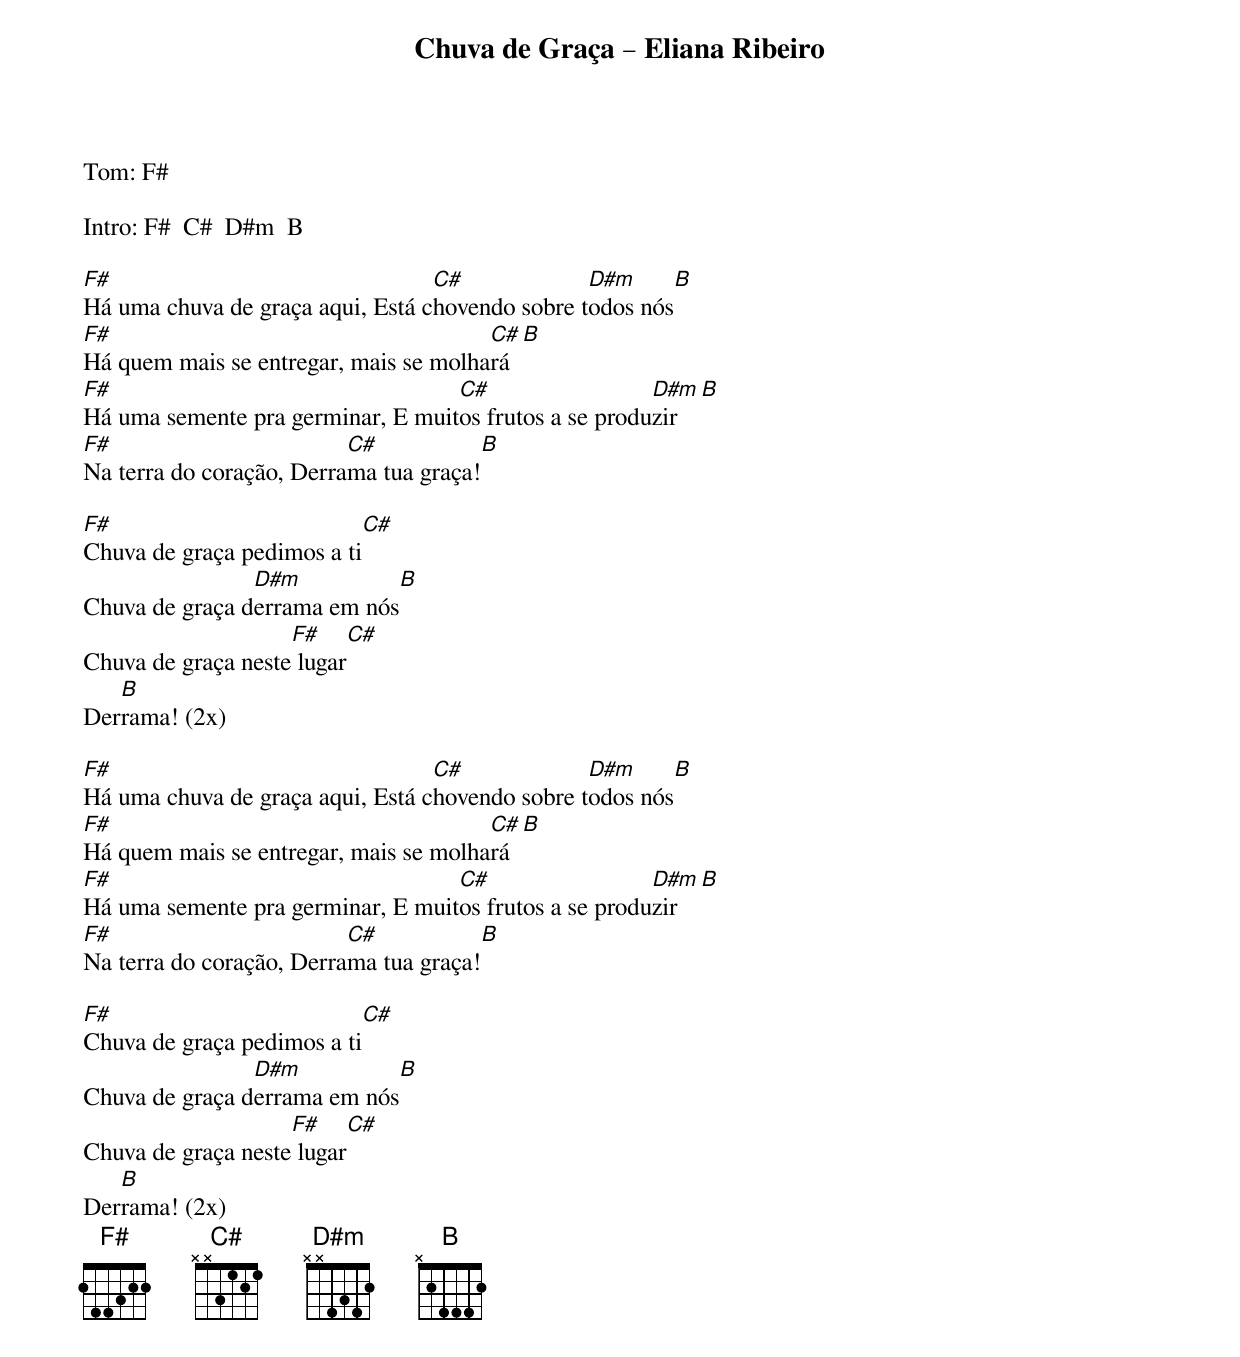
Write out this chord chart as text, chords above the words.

Chuva de Graça – Eliana Ribeiro
Tom: F#

Intro: F#  C#  D#m  B

F#                                C#             D#m                           B
Há uma chuva de graça aqui, Está chovendo sobre todos nós
F#                                     C#                           B
Há quem mais se entregar, mais se molhará
F#                                 C#                  D#m                                B
Há uma semente pra germinar, E muitos frutos a se produzir
F#                        C#                               B
Na terra do coração, Derrama tua graça!

F#                                          C#
Chuva de graça pedimos a ti
                D#m                           B
Chuva de graça derrama em nós
                    F#                    C#
Chuva de graça neste lugar
   B
Derrama! (2x)

F#                                C#             D#m                           B
Há uma chuva de graça aqui, Está chovendo sobre todos nós
F#                                     C#                           B
Há quem mais se entregar, mais se molhará
F#                                 C#                  D#m                                B
Há uma semente pra germinar, E muitos frutos a se produzir
F#                        C#                               B
Na terra do coração, Derrama tua graça!

F#                                          C#
Chuva de graça pedimos a ti
                D#m                           B
Chuva de graça derrama em nós
                    F#                    C#
Chuva de graça neste lugar
   B
Derrama! (2x)
